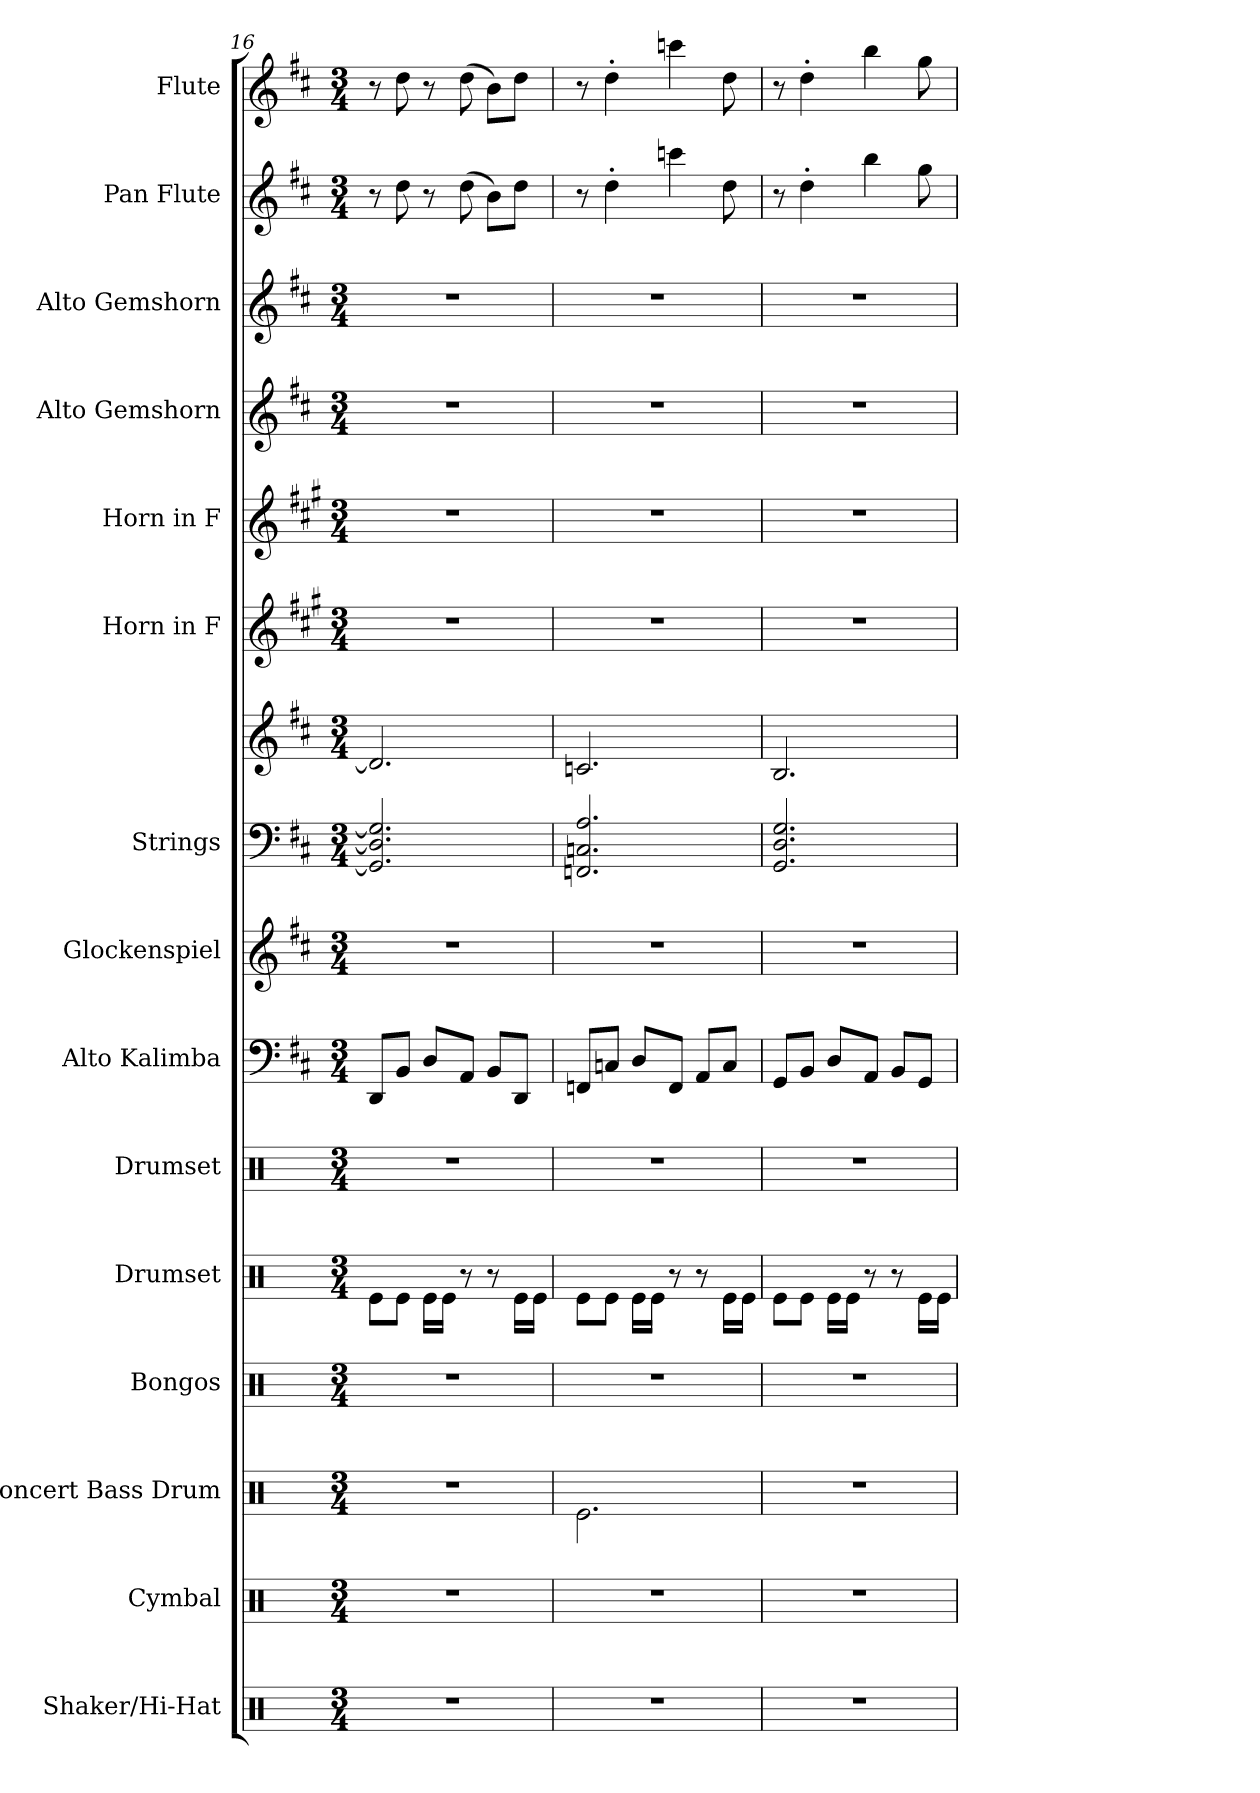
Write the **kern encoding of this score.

**kern	**kern	**kern	**kern	**kern	**kern	**kern	**kern	**kern	**kern	**kern	**kern	**kern	**kern	**kern	**kern
*part15	*part14	*part13	*part12	*part11	*part10	*part9	*part8	*part7	*part7	*part6	*part5	*part4	*part3	*part2	*part1
*staff16	*staff15	*staff14	*staff13	*staff12	*staff11	*staff10	*staff9	*staff8	*staff7	*staff6	*staff5	*staff4	*staff3	*staff2	*staff1
*I"Shaker/Hi-Hat	*I"Cymbal	*I"Concert Bass Drum	*I"Bongos	*I"Drumset	*I"Drumset	*I"Alto Kalimba	*I"Glockenspiel	*I"Strings	*	*I"Horn in F	*I"Horn in F	*I"Alto Gemshorn	*I"Alto Gemshorn	*I"Pan Flute	*I"Flute
*I'Sh/HH	*I'Cym.	*I'Con. BD	*I'Bon.	*I'D. Set	*I'D. Set	*I'A. Kal.	*I'Glock.	*I'St.	*	*	*	*I'A. Gh.	*I'A. Gh.	*I'Pn. Fl.	*I'Fl.
*clefX	*clefX	*clefX	*clefX	*clefX	*clefX	*clefF4	*clefG2	*clefF4	*clefG2	*clefG2	*clefG2	*clefG2	*clefG2	*clefG2	*clefG2
*	*	*	*	*	*	*	*ITrd-14c-24	*	*	*ITrd4c7	*ITrd4c7	*	*	*	*
*k[]	*k[]	*k[]	*k[]	*k[]	*k[]	*k[f#c#]	*k[f#c#]	*k[f#c#]	*k[f#c#]	*k[f#c#]	*k[f#c#]	*k[f#c#]	*k[f#c#]	*k[f#c#]	*k[f#c#]
*M3/4	*M3/4	*M3/4	*M3/4	*M3/4	*M3/4	*M3/4	*M3/4	*M3/4	*M3/4	*M3/4	*M3/4	*M3/4	*M3/4	*M3/4	*M3/4
=16	=16	=16	=16	=16	=16	=16	=16	=16	=16	=16	=16	=16	=16	=16	=16
2.r	2.r	2.r	2.r	8Re\L	2.r	8DD/L	2.r	2.GG/] 2.D/] 2.G/]	2.d/]	2.r	2.r	2.r	2.r	8r	8r
.	.	.	.	8Re\J	.	8BB/J	.	.	.	.	.	.	.	8dd\	8dd\
.	.	.	.	16Re\LL	.	8D/L	.	.	.	.	.	.	.	8r	8r
.	.	.	.	16Re\JJ	.	.	.	.	.	.	.	.	.	.	.
.	.	.	.	8r	.	8AA/J	.	.	.	.	.	.	.	(8dd\	(8dd\
.	.	.	.	8r	.	8BB/L	.	.	.	.	.	.	.	8b\L)	8b\L)
.	.	.	.	16Re\LL	.	8DD/J	.	.	.	.	.	.	.	8dd\J	8dd\J
.	.	.	.	16Re\JJ	.	.	.	.	.	.	.	.	.	.	.
=17	=17	=17	=17	=17	=17	=17	=17	=17	=17	=17	=17	=17	=17	=17	=17
2.r	2.r	2.Re\	2.r	8Re\L	2.r	8FFn/L	2.r	2.FFn/ 2.Cn/ 2.A/	2.cn/	2.r	2.r	2.r	2.r	8r	8r
.	.	.	.	8Re\J	.	8Cn/J	.	.	.	.	.	.	.	4dd'\	4dd'\
.	.	.	.	16Re\LL	.	8D/L	.	.	.	.	.	.	.	.	.
.	.	.	.	16Re\JJ	.	.	.	.	.	.	.	.	.	.	.
.	.	.	.	8r	.	8FF/J	.	.	.	.	.	.	.	4cccn\	4cccn\
.	.	.	.	8r	.	8AA/L	.	.	.	.	.	.	.	.	.
.	.	.	.	16Re\LL	.	8C/J	.	.	.	.	.	.	.	8dd\	8dd\
.	.	.	.	16Re\JJ	.	.	.	.	.	.	.	.	.	.	.
=18	=18	=18	=18	=18	=18	=18	=18	=18	=18	=18	=18	=18	=18	=18	=18
2.r	2.r	2.r	2.r	8Re\L	2.r	8GG/L	2.r	2.GG/ 2.D/ 2.G/	2.B/	2.r	2.r	2.r	2.r	8r	8r
.	.	.	.	8Re\J	.	8BB/J	.	.	.	.	.	.	.	4dd'\	4dd'\
.	.	.	.	16Re\LL	.	8D/L	.	.	.	.	.	.	.	.	.
.	.	.	.	16Re\JJ	.	.	.	.	.	.	.	.	.	.	.
.	.	.	.	8r	.	8AA/J	.	.	.	.	.	.	.	4bb\	4bb\
.	.	.	.	8r	.	8BB/L	.	.	.	.	.	.	.	.	.
.	.	.	.	16Re\LL	.	8GG/J	.	.	.	.	.	.	.	8gg\	8gg\
.	.	.	.	16Re\JJ	.	.	.	.	.	.	.	.	.	.	.
=	=	=	=	=	=	=	=	=	=	=	=	=	=	=	=
*-	*-	*-	*-	*-	*-	*-	*-	*-	*-	*-	*-	*-	*-	*-	*-
